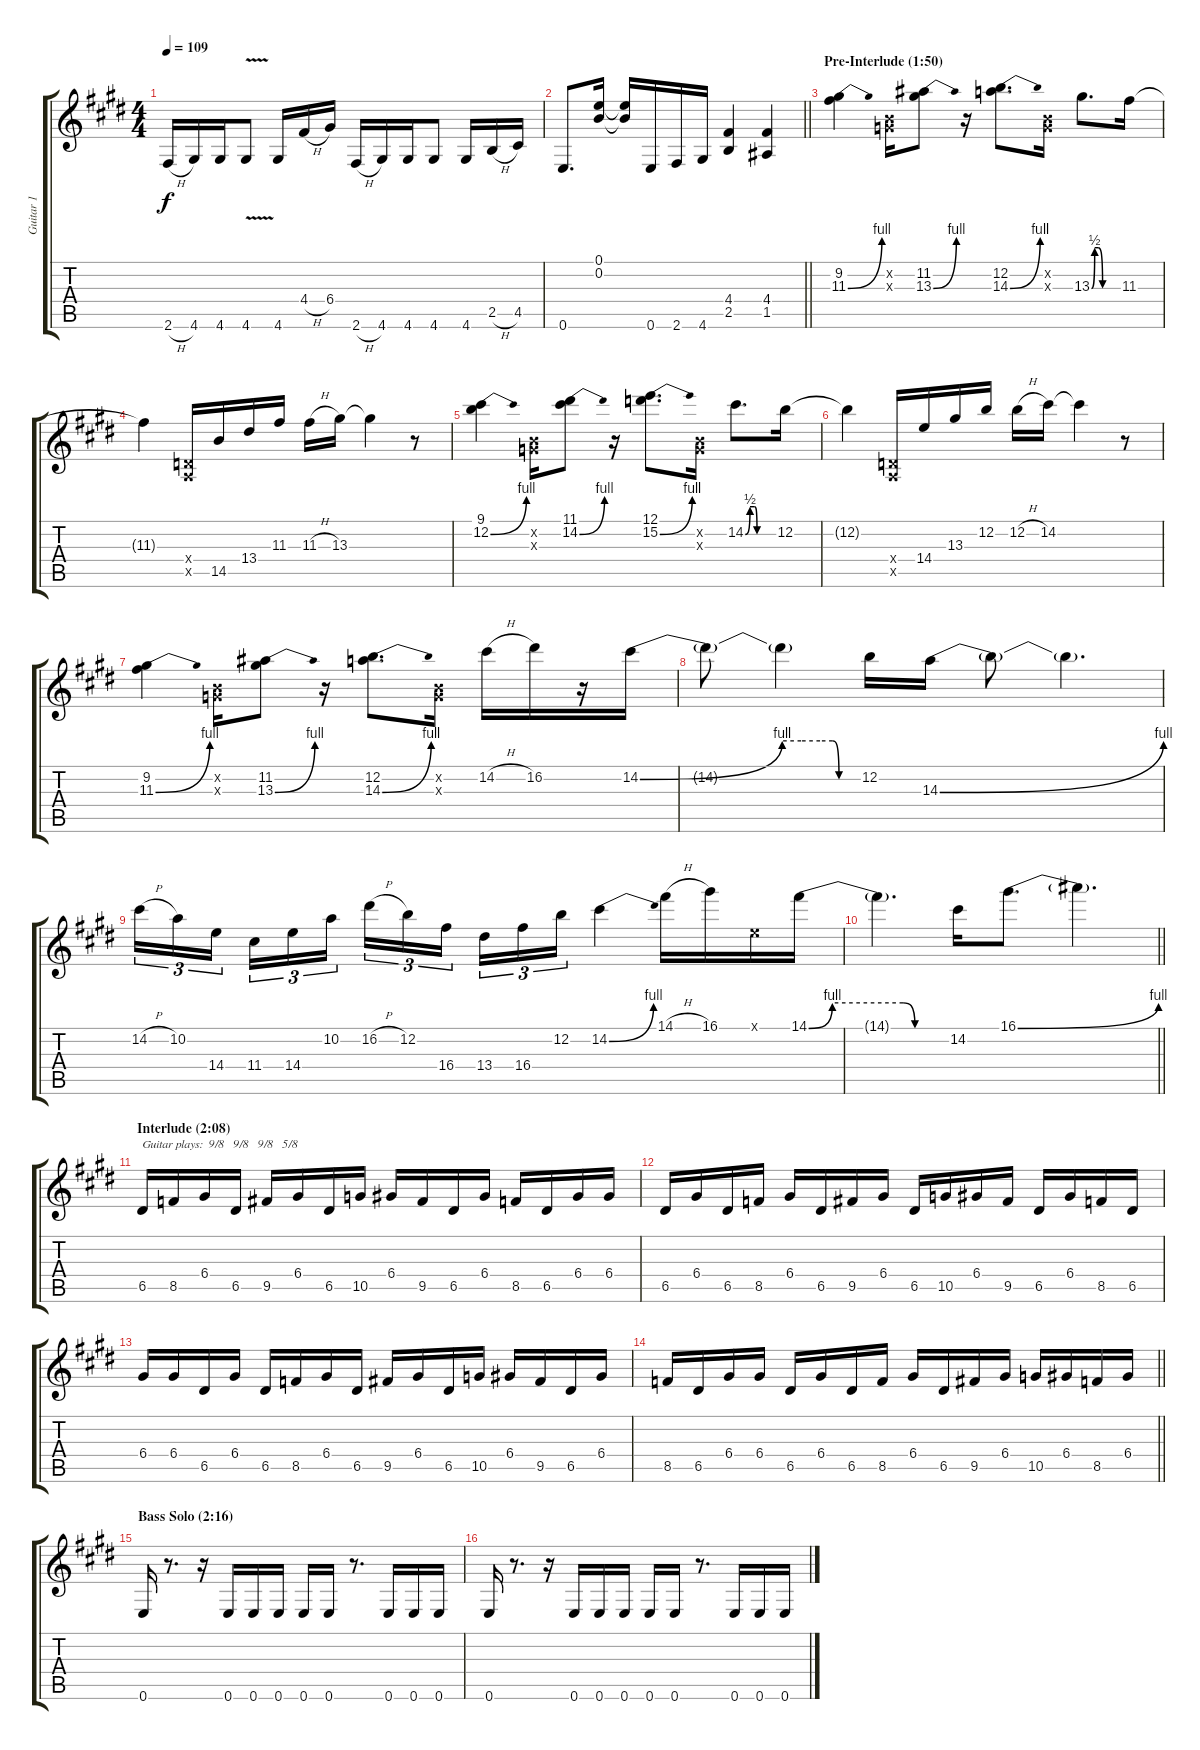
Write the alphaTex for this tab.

\track ("Guitar 1" "Guitar 1") {instrument distortionguitar}
\staff {score tabs}
\tuning (E4 B3 G3 D3 A2 E2) {hide}
\ts (4 4)
\tempo 109
\clef g2
\ks e
2.6{h}.16{dy f} 4.6.16 4.6.16 4.6{v}.8 4.6.16 4.4{h}.16 6.4.16 2.6{h}.16 4.6.16 4.6.16 4.6.8 4.6.16 2.5{h}.16 4.5.16 |
\barLineRight lightlight
0.6.8{d} (0.1 0.2).16 (0.1{t} 0.2{t}).16 0.6.16 2.6.16 4.6.16 (4.4 2.5).4 (4.4 1.5).4 |
\section ("" "Pre-Interlude (1:50)")
(9.2 11.3{be (bend 0 0 60 4)}).4 (0.2{x} 0.3{x}).16 (11.2 13.3{be (bend 0 0 60 4)}).8 r.16 (12.2 14.3{be (bend 0 0 60 4)}).8{d} (0.2{x} 0.3{x}).16 13.3{be (custom 0 0 7 2 15 2 25 0 30 0 60 0)}.8{d} 11.3.16 |
11.3{t}.4 (0.4{x} 0.5{x}).16 14.5.16 13.4.16 11.3.16 11.3{h}.16 13.3.16 13.3{t}.4 r.8 |
(9.1 12.2{be (bend 0 0 60 4)}).4 (0.2{x} 0.3{x}).16 (11.1 14.2{be (bend 0 0 60 4)}).8 r.16 (12.1 15.2{be (bend 0 0 60 4)}).8{d} (0.2{x} 0.3{x}).16 14.2{be (custom 0 0 10 2 20 2 25 0 30 0 60 0)}.8{d} 12.2.16 |
12.2{t}.4 (0.4{x} 0.5{x}).16 14.4.16 13.3.16 12.2.16 12.2{h}.16 14.2.16 14.2{t}.4 r.8 |
(9.2 11.3{be (bend 0 0 60 4)}).4 (0.2{x} 0.3{x}).16 (11.2 13.3{be (bend 0 0 60 4)}).8 r.16 (12.2 14.3{be (bend 0 0 60 4)}).8{d} (0.2{x} 0.3{x}).16 14.2{h}.16 16.2.16 r.16 14.2{be (bend 0 0 60 4)}.16 |
14.2{t}.8 14.2{be (custom 0 4 15 4 30 4 40 4 45 0 60 0) t}.4 12.2.16 14.3{be (bend 0 0 60 4)}.16 14.3{t}.8 14.3{t}.4{d} |
14.2{h}.16{tu (3 2)} 10.2.16{tu (3 2)} 14.4.16{tu (3 2) beam splitsecondary} 11.4.16{tu (3 2)} 14.4.16{tu (3 2)} 10.2.16{tu (3 2)} 16.2{h}.16{tu (3 2)} 12.2.16{tu (3 2)} 16.4.16{tu (3 2) beam splitsecondary} 13.4.16{tu (3 2)} 16.4.16{tu (3 2)} 12.2.16{tu (3 2)} 14.2{be (bend 0 0 60 4)}.4 14.1{h}.16 16.1.16 0.1{x}.16 14.1{be (custom 0 0 10 4 40 4 45 0 60 0)}.16 |
\barLineRight lightlight
14.1{t}.4{d} 14.2.16 16.1{be (bend 0 0 60 4)}.8{d} 16.1{t}.4{d} |
\section ("" "Interlude (2:08)")
6.5.16{txt "Guitar plays:  9/8   9/8   9/8   5/8" instrument electricguitarmuted} 8.5.16 6.4.16 6.5.16 9.5.16 6.4.16 6.5.16 10.5.16 6.4.16 9.5.16 6.5.16 6.4.16 8.5.16 6.5.16 6.4.16 6.4.16 |
6.5.16 6.4.16 6.5.16 8.5.16 6.4.16 6.5.16 9.5.16 6.4.16 6.5.16 10.5.16 6.4.16 9.5.16 6.5.16 6.4.16 8.5.16 6.5.16 |
6.4.16 6.4.16 6.5.16 6.4.16 6.5.16 8.5.16 6.4.16 6.5.16 9.5.16 6.4.16 6.5.16 10.5.16 6.4.16 9.5.16 6.5.16 6.4.16 |
\barLineRight lightlight
8.5.16 6.5.16 6.4.16 6.4.16 6.5.16 6.4.16 6.5.16 8.5.16 6.4.16 6.5.16 9.5.16 6.4.16 10.5.16 6.4.16 8.5.16 6.4.16 |
\section ("" "Bass Solo (2:16)")
0.6.16 r.8{d} r.16 0.6.16 0.6.16 0.6.16 0.6.16 0.6.16 r.8{d} 0.6.16 0.6.16 0.6.16 |
0.6.16 r.8{d} r.16 0.6.16 0.6.16 0.6.16 0.6.16 0.6.16 r.8{d} 0.6.16 0.6.16 0.6.16
